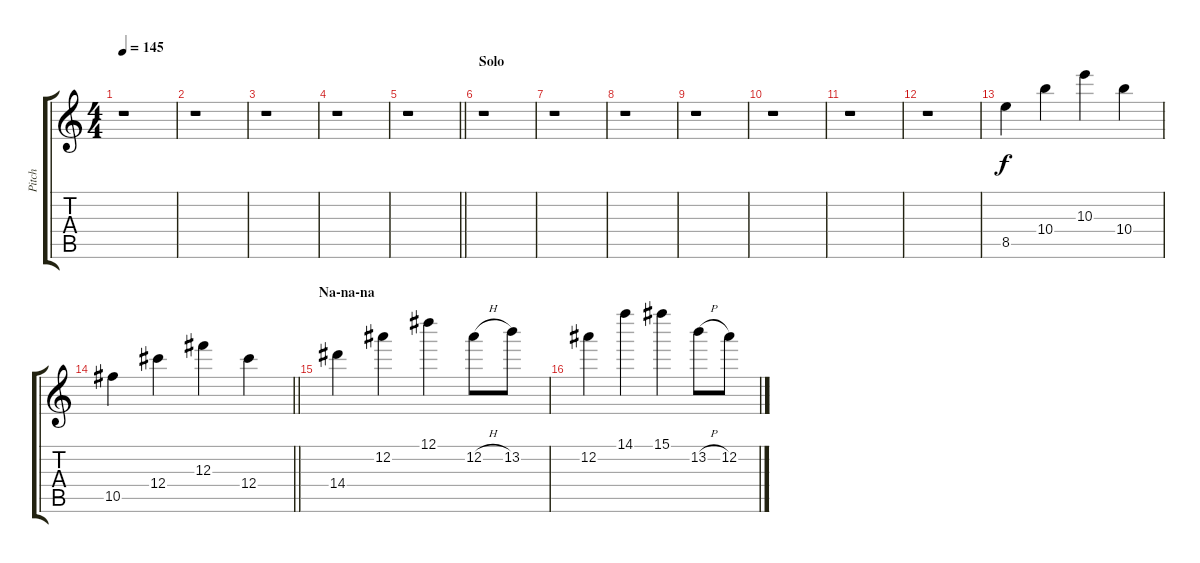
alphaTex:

\track ("Pitch" "Pitch") {instrument distortionguitar}
\staff {score tabs}
\tuning (Eb5 Bb4 Gb4 Db4 Ab3 Eb3) {hide}
\ts (4 4)
\tempo 145
\clef g2
\ks c
r.1{dy f} |
r.1 |
r.1 |
r.1 |
\barLineRight lightlight
r.1 |
\section ("" "Solo")
r.1 |
r.1 |
r.1 |
r.1 |
r.1 |
r.1 |
r.1 |
8.5.4 10.4.4 10.3.4 10.4.4 |
\barLineRight lightlight
10.5.4 12.4.4 12.3.4 12.4.4 |
\section ("" "Na-na-na")
14.4.4 12.2.4 12.1.4 12.2{h}.8 13.2.8 |
12.2.4 14.1.4 15.1.4 13.2{h}.8 12.2.8
